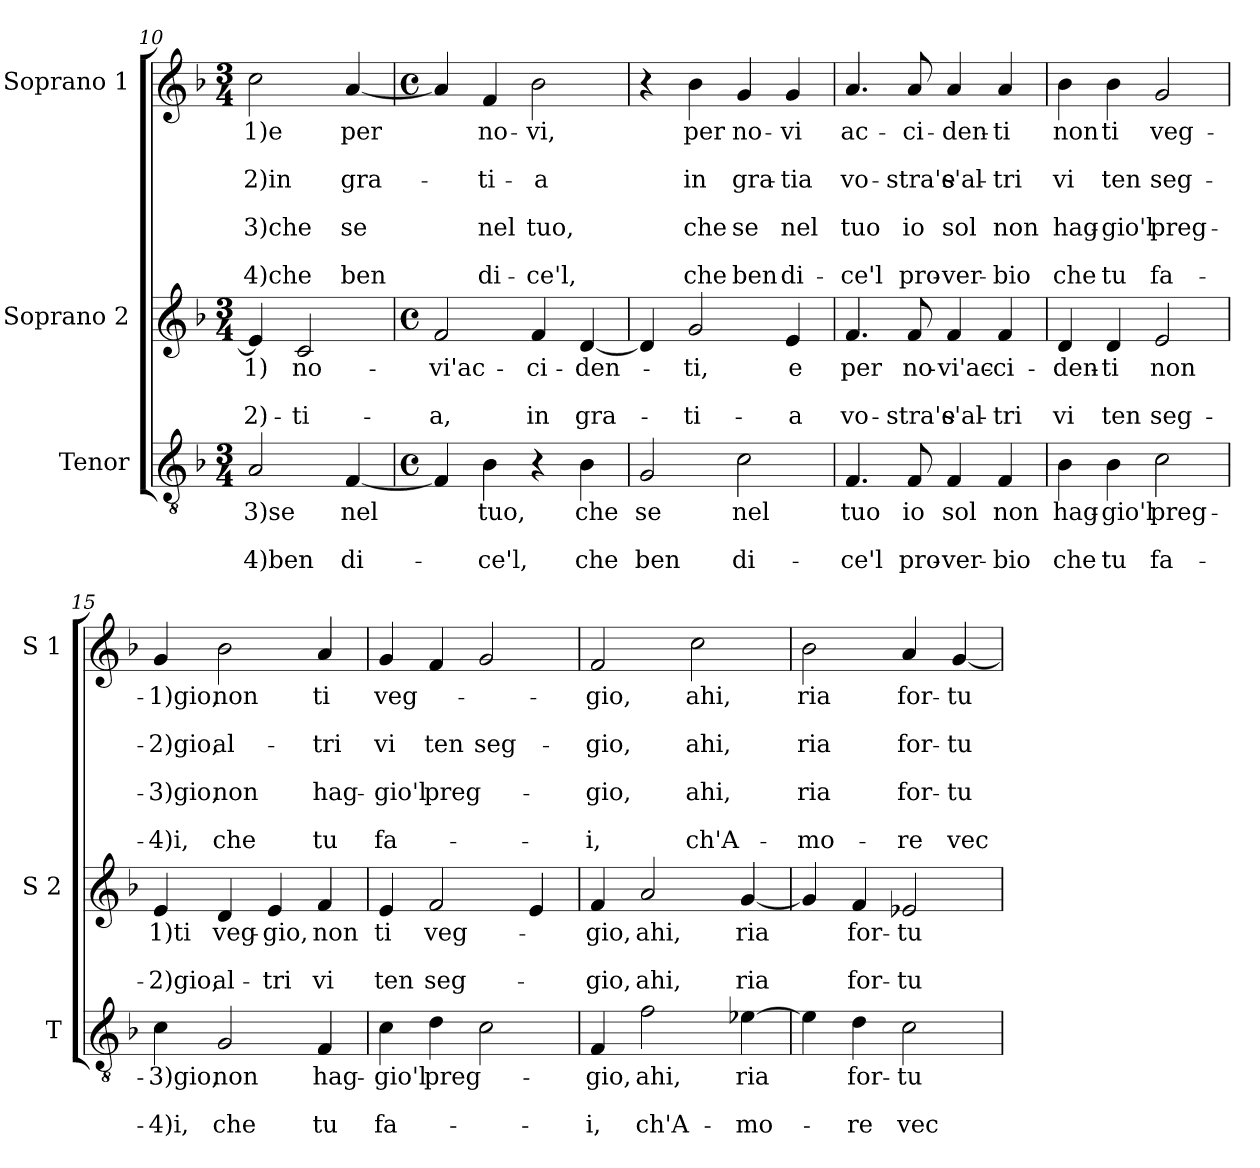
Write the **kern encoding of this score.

**kern	**text	**text	**text	**kern	**text	**text	**text	**kern	**text	**text	**text	**text	**text	**text	**text
*part3	*part3	*part3	*part3	*part2	*part2	*part2	*part2	*part1	*part1	*part1	*part1	*part1	*part1	*part1	*part1
*staff3	*staff3	*staff3	*staff3	*staff2	*staff2	*staff2	*staff2	*staff1	*staff1	*staff1	*staff1	*staff1	*staff1	*staff1	*staff1
*I"Tenor	*	*	*	*I"Soprano 2	*	*	*	*I"Soprano 1	*	*	*	*	*	*	*
*I'T	*	*	*	*I'S 2	*	*	*	*I'S 1	*	*	*	*	*	*	*
!!LO:PB:g=z
*clefGv2	*	*	*	*clefG2	*	*	*	*clefG2	*	*	*	*	*	*	*
*k[b-]	*	*	*	*k[b-]	*	*	*	*k[b-]	*	*	*	*	*	*	*
*F:	*	*	*	*F:	*	*	*	*F:	*	*	*	*	*	*	*
*M3/4	*	*	*	*M3/4	*	*	*	*M3/4	*	*	*	*	*	*	*
=10	=10	=10	=10	=10	=10	=10	=10	=10	=10	=10	=10	=10	=10	=10	=10
!	!LO:LY:b	!	!LO:LY:b	!	!LO:LY:b	!	!LO:LY:b	!	!LO:LY:b	!	!LO:LY:b	!	!LO:LY:b	!	!LO:LY:b
2A/	3)se	.	4)ben	4e/]	1)	.	-2)-	2cc\	1)e	.	2)in	.	3)che	.	4)che
!	!	!	!	!	!LO:LY:b	!	!LO:LY:b	!	!	!	!	!	!	!	!
.	.	.	.	2c/	no-	.	-ti-	.	.	.	.	.	.	.	.
!	!LO:LY:b	!	!LO:LY:b	!	!	!	!	!	!LO:LY:b	!	!LO:LY:b	!	!LO:LY:b	!	!LO:LY:b
[4F/	nel	.	di-	.	.	.	.	[4a/	per	.	gra-	.	se	.	ben
=11	=11	=11	=11	=11	=11	=11	=11	=11	=11	=11	=11	=11	=11	=11	=11
*M4/4	*	*	*	*M4/4	*	*	*	*M4/4	*	*	*	*	*	*	*
*met(c)	*	*	*	*met(c)	*	*	*	*met(c)	*	*	*	*	*	*	*
!	!	!	!	!	!LO:LY:b	!	!LO:LY:b	!	!	!	!	!	!	!	!
4F/]	.	.	.	2f/	-vi'ac-	.	-a,	4a/]	.	.	.	.	.	.	.
!	!LO:LY:b	!	!LO:LY:b	!	!	!	!	!	!LO:LY:b	!	!LO:LY:b	!	!LO:LY:b	!	!LO:LY:b
4B-\	tuo,	.	-ce'l,	.	.	.	.	4f/	no-	.	-ti-	.	nel	.	di-
!	!	!	!	!	!LO:LY:b	!	!LO:LY:b	!	!LO:LY:b	!	!LO:LY:b	!	!LO:LY:b	!	!LO:LY:b
4r	.	.	.	4f/	-ci-	.	in	2b-\	-vi,	.	-a	.	tuo,	.	-ce'l,
!	!LO:LY:b	!	!LO:LY:b	!	!LO:LY:b	!	!LO:LY:b	!	!	!	!	!	!	!	!
4B-\	che	.	che	[4d/	-den-	.	gra-	.	.	.	.	.	.	.	.
=12	=12	=12	=12	=12	=12	=12	=12	=12	=12	=12	=12	=12	=12	=12	=12
!	!LO:LY:b	!	!LO:LY:b	!	!	!	!	!	!	!	!	!	!	!	!
2G/	se	.	ben	4d/]	.	.	.	4r	.	.	.	.	.	.	.
!	!	!	!	!	!LO:LY:b	!	!LO:LY:b	!	!LO:LY:b	!	!LO:LY:b	!	!LO:LY:b	!	!LO:LY:b
.	.	.	.	2g/	-ti,	.	-ti-	4b-\	per	.	in	.	che	.	che
!	!LO:LY:b	!	!LO:LY:b	!	!	!	!	!	!LO:LY:b	!	!LO:LY:b	!	!LO:LY:b	!	!LO:LY:b
2c\	nel	.	di-	.	.	.	.	4g/	no-	.	gra-	.	se	.	ben
!	!	!	!	!	!LO:LY:b	!	!LO:LY:b	!	!LO:LY:b	!	!LO:LY:b	!	!LO:LY:b	!	!LO:LY:b
.	.	.	.	4e/	e	.	-a	4g/	-vi	.	-tia	.	nel	.	di-
=13	=13	=13	=13	=13	=13	=13	=13	=13	=13	=13	=13	=13	=13	=13	=13
!	!LO:LY:b	!	!LO:LY:b	!	!LO:LY:b	!	!LO:LY:b	!	!LO:LY:b	!	!LO:LY:b	!	!LO:LY:b	!	!LO:LY:b
4.F/	tuo	.	-ce'l	4.f/	per	.	vo-	4.a/	ac-	.	vo-	.	tuo	.	-ce'l
!	!LO:LY:b	!	!LO:LY:b	!	!LO:LY:b	!	!LO:LY:b	!	!LO:LY:b	!	!LO:LY:b	!	!LO:LY:b	!	!LO:LY:b
8F/	io	.	pro-	8f/	no-	.	-stra'e	8a/	-ci-	.	-stra'e	.	io	.	pro-
!	!LO:LY:b	!	!LO:LY:b	!	!LO:LY:b	!	!LO:LY:b	!	!LO:LY:b	!	!LO:LY:b	!	!LO:LY:b	!	!LO:LY:b
4F/	sol	.	-ver-	4f/	-vi'ac-	.	s'al-	4a/	-den-	.	s'al-	.	sol	.	-ver-
!	!LO:LY:b	!	!LO:LY:b	!	!LO:LY:b	!	!LO:LY:b	!	!LO:LY:b	!	!LO:LY:b	!	!LO:LY:b	!	!LO:LY:b
4F/	non	.	-bio	4f/	-ci-	.	-tri	4a/	-ti	.	-tri	.	non	.	-bio
=14	=14	=14	=14	=14	=14	=14	=14	=14	=14	=14	=14	=14	=14	=14	=14
!	!LO:LY:b	!	!LO:LY:b	!	!LO:LY:b	!	!LO:LY:b	!	!LO:LY:b	!	!LO:LY:b	!	!LO:LY:b	!	!LO:LY:b
4B-\	hag-	.	che	4d/	-den-	.	vi	4b-\	non	.	vi	.	hag-	.	che
!	!LO:LY:b	!	!LO:LY:b	!	!LO:LY:b	!	!LO:LY:b	!	!LO:LY:b	!	!LO:LY:b	!	!LO:LY:b	!	!LO:LY:b
4B-\	-gio'l	.	tu	4d/	-ti	.	ten	4b-\	ti	.	ten	.	-gio'l	.	tu
!	!LO:LY:b	!	!LO:LY:b	!	!LO:LY:b	!	!LO:LY:b	!	!LO:LY:b	!	!LO:LY:b	!	!LO:LY:b	!	!LO:LY:b
2c\	preg-	.	fa-	2e/	non	.	seg-	2g/	veg-	.	seg-	.	preg-	.	fa-
!!LO:LB:g=z
=15	=15	=15	=15	=15	=15	=15	=15	=15	=15	=15	=15	=15	=15	=15	=15
!	!LO:LY:b	!	!LO:LY:b	!	!LO:LY:b	!	!LO:LY:b	!	!LO:LY:b	!	!LO:LY:b	!	!LO:LY:b	!	!LO:LY:b
4c\	-3)gio,	.	-4)i,	4e/	1)ti	.	-2)gio,	4g/	-1)gio,	.	-2)gio,	.	-3)gio,	.	-4)i,
!	!LO:LY:b	!	!LO:LY:b	!	!LO:LY:b	!	!LO:LY:b	!	!LO:LY:b	!	!LO:LY:b	!	!LO:LY:b	!	!LO:LY:b
2G/	non	.	che	4d/	veg-	.	al-	2b-\	non	.	al-	.	non	.	che
!	!	!	!	!	!LO:LY:b	!	!LO:LY:b	!	!	!	!	!	!	!	!
.	.	.	.	4e/	-gio,	.	-tri	.	.	.	.	.	.	.	.
!	!LO:LY:b	!	!LO:LY:b	!	!LO:LY:b	!	!LO:LY:b	!	!LO:LY:b	!	!LO:LY:b	!	!LO:LY:b	!	!LO:LY:b
4F/	hag-	.	tu	4f/	non	.	vi	4a/	ti	.	-tri	.	hag-	.	tu
=16	=16	=16	=16	=16	=16	=16	=16	=16	=16	=16	=16	=16	=16	=16	=16
!	!LO:LY:b	!	!LO:LY:b	!	!LO:LY:b	!	!LO:LY:b	!	!LO:LY:b	!	!LO:LY:b	!	!LO:LY:b	!	!LO:LY:b
4c\	-gio'l	.	fa-	4e/	ti	.	ten	4g/	veg-	.	vi	.	-gio'l	.	fa-
!	!LO:LY:b	!	!	!	!LO:LY:b	!	!LO:LY:b	!	!	!	!LO:LY:b	!	!LO:LY:b	!	!
4d\	preg-	.	.	2f/	veg-	.	seg-	4f/	.	.	ten	.	preg-	.	.
!	!	!	!	!	!	!	!	!	!	!	!LO:LY:b	!	!	!	!
2c\	.	.	.	.	.	.	.	2g/	.	.	seg-	.	.	.	.
.	.	.	.	4e/	.	.	.	.	.	.	.	.	.	.	.
=17	=17	=17	=17	=17	=17	=17	=17	=17	=17	=17	=17	=17	=17	=17	=17
!	!LO:LY:b	!	!LO:LY:b	!	!LO:LY:b	!	!LO:LY:b	!	!LO:LY:b	!	!LO:LY:b	!	!LO:LY:b	!	!LO:LY:b
4F/	-gio,	.	-i,	4f/	-gio,	.	-gio,	2f/	-gio,	.	-gio,	.	-gio,	.	-i,
!	!LO:LY:b	!	!LO:LY:b	!	!LO:LY:b	!	!LO:LY:b	!	!	!	!	!	!	!	!
2f\	ahi,	.	ch'A-	2a/	ahi,	.	ahi,	.	.	.	.	.	.	.	.
!	!	!	!	!	!	!	!	!	!LO:LY:b	!	!LO:LY:b	!	!LO:LY:b	!	!LO:LY:b
.	.	.	.	.	.	.	.	2cc\	ahi,	.	ahi,	.	ahi,	.	ch'A-
!	!LO:LY:b	!	!LO:LY:b	!	!LO:LY:b	!	!LO:LY:b	!	!	!	!	!	!	!	!
[4e-X\	ria	.	-mo-	[4g/	ria	.	ria	.	.	.	.	.	.	.	.
=18	=18	=18	=18	=18	=18	=18	=18	=18	=18	=18	=18	=18	=18	=18	=18
!	!	!	!	!	!	!	!	!	!LO:LY:b	!	!LO:LY:b	!	!LO:LY:b	!	!LO:LY:b
4e-\]	.	.	.	4g/]	.	.	.	2b-\	ria	.	ria	.	ria	.	-mo-
!	!LO:LY:b	!	!LO:LY:b	!	!LO:LY:b	!	!LO:LY:b	!	!	!	!	!	!	!	!
4d\	for-	.	-re	4f/	for-	.	for-	.	.	.	.	.	.	.	.
!	!LO:LY:b	!	!LO:LY:b	!	!LO:LY:b	!	!LO:LY:b	!	!LO:LY:b	!	!LO:LY:b	!	!LO:LY:b	!	!LO:LY:b
2c\	-tu-	.	vec-	2e-X/	-tu-	.	-tu-	4a/	for-	.	for-	.	for-	.	-re
!	!	!	!	!	!	!	!	!	!LO:LY:b	!	!LO:LY:b	!	!LO:LY:b	!	!LO:LY:b
.	.	.	.	.	.	.	.	[4g/	-tu-	.	-tu-	.	-tu-	.	vec-
=	=	=	=	=	=	=	=	=	=	=	=	=	=	=	=
*-	*-	*-	*-	*-	*-	*-	*-	*-	*-	*-	*-	*-	*-	*-	*-
